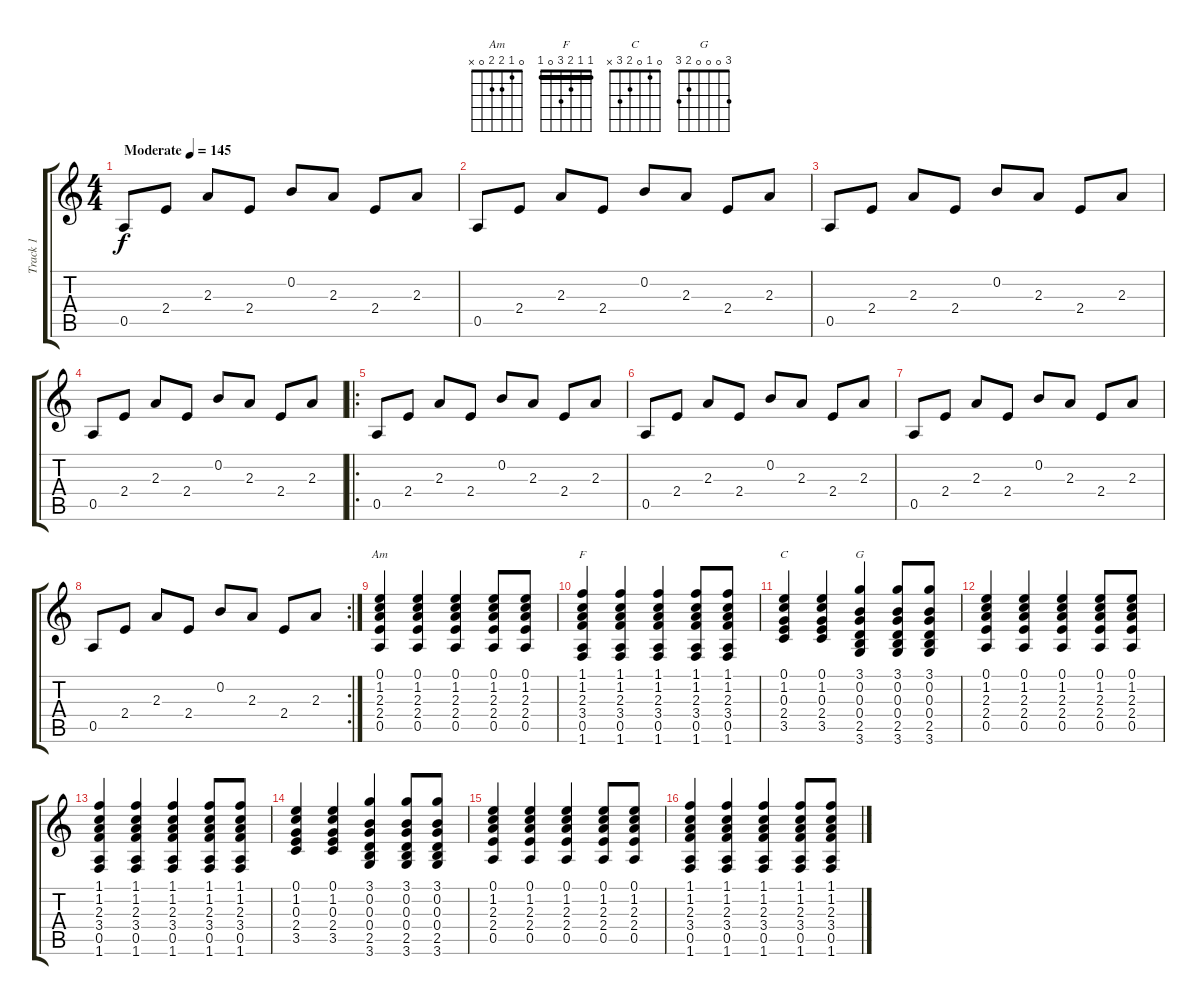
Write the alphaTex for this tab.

\track ("Track 1" "Track 1") {instrument acousticguitarsteel}
\staff {score tabs}
\tuning (E4 B3 G3 D3 A2 E2) {hide}
\chord ("Am" 0 1 2 2 0 x)
\chord ("F" 1 1 2 3 0 1) {barre 1}
\chord ("C" 0 1 0 2 3 x)
\chord ("G" 3 0 0 0 2 3)
\ts (4 4)
\tempo (145 "Moderate")
\clef g2
\ks c
0.5.8{dy f instrument acousticguitarsteel} 2.4.8 2.3.8 2.4.8 0.2.8 2.3.8 2.4.8 2.3.8 |
0.5.8 2.4.8 2.3.8 2.4.8 0.2.8 2.3.8 2.4.8 2.3.8 |
0.5.8 2.4.8 2.3.8 2.4.8 0.2.8 2.3.8 2.4.8 2.3.8 |
0.5.8 2.4.8 2.3.8 2.4.8 0.2.8 2.3.8 2.4.8 2.3.8 |
\ro
0.5.8 2.4.8 2.3.8 2.4.8 0.2.8 2.3.8 2.4.8 2.3.8 |
0.5.8 2.4.8 2.3.8 2.4.8 0.2.8 2.3.8 2.4.8 2.3.8 |
0.5.8 2.4.8 2.3.8 2.4.8 0.2.8 2.3.8 2.4.8 2.3.8 |
\rc 2
0.5.8 2.4.8 2.3.8 2.4.8 0.2.8 2.3.8 2.4.8 2.3.8 |
(0.1 1.2 2.3 2.4 0.5).4{ch "Am"} (0.1 1.2 2.3 2.4 0.5).4 (0.1 1.2 2.3 2.4 0.5).4 (0.1 1.2 2.3 2.4 0.5).8 (0.1 1.2 2.3 2.4 0.5).8 |
(1.1 1.2 2.3 3.4 0.5 1.6).4{ch "F"} (1.1 1.2 2.3 3.4 0.5 1.6).4 (1.1 1.2 2.3 3.4 0.5 1.6).4 (1.1 1.2 2.3 3.4 0.5 1.6).8 (1.1 1.2 2.3 3.4 0.5 1.6).8 |
(0.1 1.2 0.3 2.4 3.5).4{ch "C"} (0.1 1.2 0.3 2.4 3.5).4 (3.1 0.2 0.3 0.4 2.5 3.6).4{ch "G"} (3.1 0.2 0.3 0.4 2.5 3.6).8 (3.1 0.2 0.3 0.4 2.5 3.6).8 |
(0.1 1.2 2.3 2.4 0.5).4 (0.1 1.2 2.3 2.4 0.5).4 (0.1 1.2 2.3 2.4 0.5).4 (0.1 1.2 2.3 2.4 0.5).8 (0.1 1.2 2.3 2.4 0.5).8 |
(1.1 1.2 2.3 3.4 0.5 1.6).4 (1.1 1.2 2.3 3.4 0.5 1.6).4 (1.1 1.2 2.3 3.4 0.5 1.6).4 (1.1 1.2 2.3 3.4 0.5 1.6).8 (1.1 1.2 2.3 3.4 0.5 1.6).8 |
(0.1 1.2 0.3 2.4 3.5).4 (0.1 1.2 0.3 2.4 3.5).4 (3.1 0.2 0.3 0.4 2.5 3.6).4 (3.1 0.2 0.3 0.4 2.5 3.6).8 (3.1 0.2 0.3 0.4 2.5 3.6).8 |
(0.1 1.2 2.3 2.4 0.5).4 (0.1 1.2 2.3 2.4 0.5).4 (0.1 1.2 2.3 2.4 0.5).4 (0.1 1.2 2.3 2.4 0.5).8 (0.1 1.2 2.3 2.4 0.5).8 |
(1.1 1.2 2.3 3.4 0.5 1.6).4 (1.1 1.2 2.3 3.4 0.5 1.6).4 (1.1 1.2 2.3 3.4 0.5 1.6).4 (1.1 1.2 2.3 3.4 0.5 1.6).8 (1.1 1.2 2.3 3.4 0.5 1.6).8
